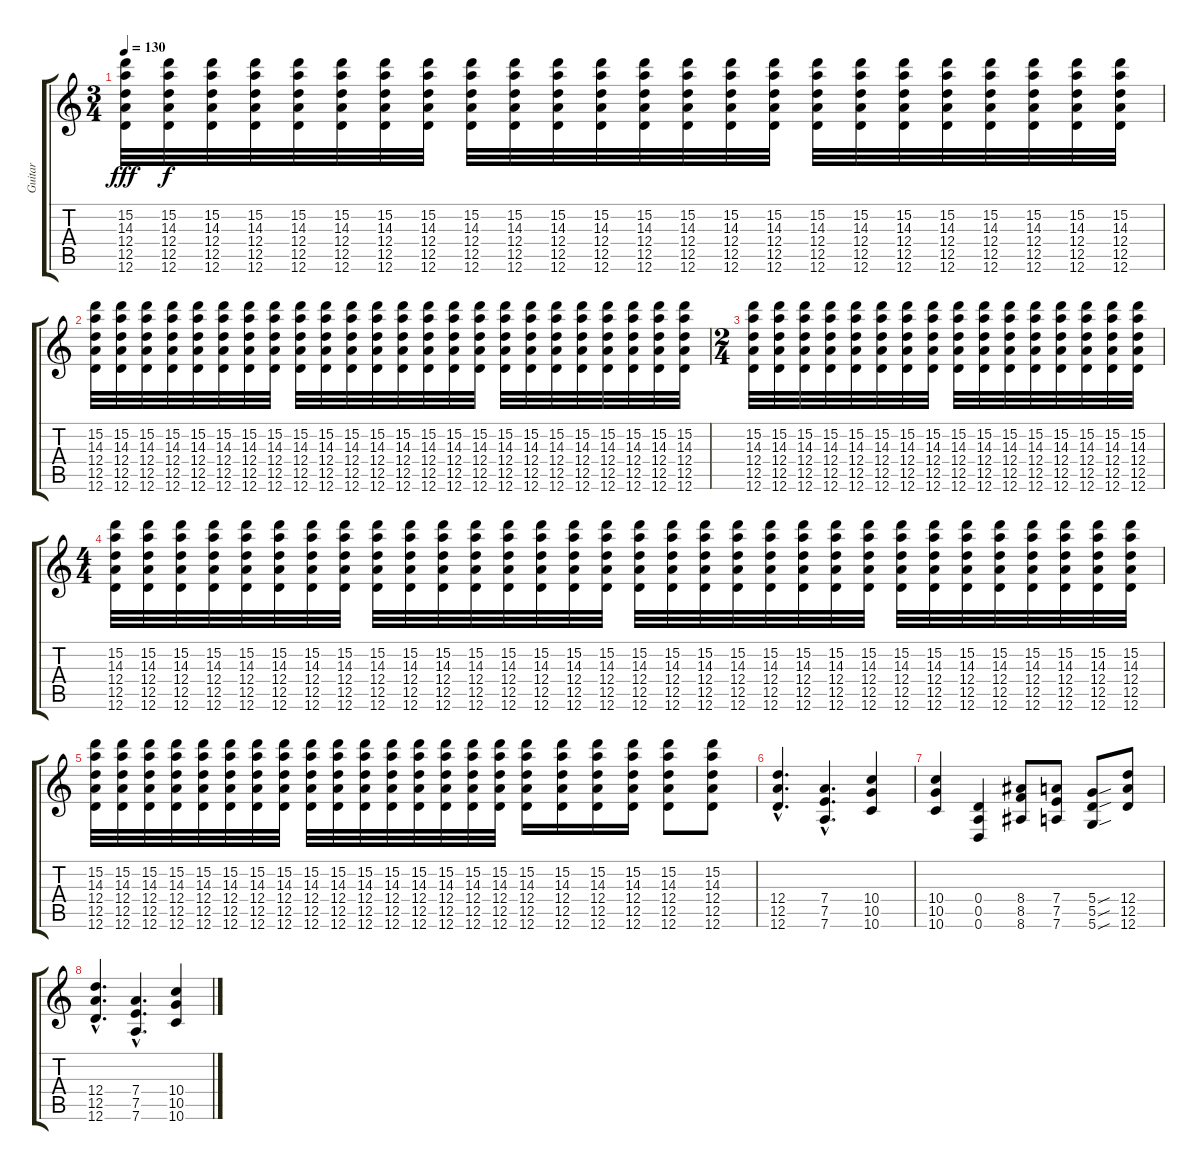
\track ("Guitar" "Guitar") {instrument distortionguitar}
\staff {score tabs}
\tuning (E4 B3 G3 D3 A2 D2) {hide}
\ts (3 4)
\tempo 130
\clef g2
\ks c
(15.2 14.3 12.4 12.5 12.6).32{dy fff} (15.2 14.3 12.4 12.5 12.6).32{dy f} (15.2 14.3 12.4 12.5 12.6).32 (15.2 14.3 12.4 12.5 12.6).32 (15.2 14.3 12.4 12.5 12.6).32 (15.2 14.3 12.4 12.5 12.6).32 (15.2 14.3 12.4 12.5 12.6).32 (15.2 14.3 12.4 12.5 12.6).32 (15.2 14.3 12.4 12.5 12.6).32 (15.2 14.3 12.4 12.5 12.6).32 (15.2 14.3 12.4 12.5 12.6).32 (15.2 14.3 12.4 12.5 12.6).32 (15.2 14.3 12.4 12.5 12.6).32 (15.2 14.3 12.4 12.5 12.6).32 (15.2 14.3 12.4 12.5 12.6).32 (15.2 14.3 12.4 12.5 12.6).32 (15.2 14.3 12.4 12.5 12.6).32 (15.2 14.3 12.4 12.5 12.6).32 (15.2 14.3 12.4 12.5 12.6).32 (15.2 14.3 12.4 12.5 12.6).32 (15.2 14.3 12.4 12.5 12.6).32 (15.2 14.3 12.4 12.5 12.6).32 (15.2 14.3 12.4 12.5 12.6).32 (15.2 14.3 12.4 12.5 12.6).32 |
(15.2 14.3 12.4 12.5 12.6).32 (15.2 14.3 12.4 12.5 12.6).32 (15.2 14.3 12.4 12.5 12.6).32 (15.2 14.3 12.4 12.5 12.6).32 (15.2 14.3 12.4 12.5 12.6).32 (15.2 14.3 12.4 12.5 12.6).32 (15.2 14.3 12.4 12.5 12.6).32 (15.2 14.3 12.4 12.5 12.6).32 (15.2 14.3 12.4 12.5 12.6).32 (15.2 14.3 12.4 12.5 12.6).32 (15.2 14.3 12.4 12.5 12.6).32 (15.2 14.3 12.4 12.5 12.6).32 (15.2 14.3 12.4 12.5 12.6).32 (15.2 14.3 12.4 12.5 12.6).32 (15.2 14.3 12.4 12.5 12.6).32 (15.2 14.3 12.4 12.5 12.6).32 (15.2 14.3 12.4 12.5 12.6).32 (15.2 14.3 12.4 12.5 12.6).32 (15.2 14.3 12.4 12.5 12.6).32 (15.2 14.3 12.4 12.5 12.6).32 (15.2 14.3 12.4 12.5 12.6).32 (15.2 14.3 12.4 12.5 12.6).32 (15.2 14.3 12.4 12.5 12.6).32 (15.2 14.3 12.4 12.5 12.6).32 |
\ts (2 4)
(15.2 14.3 12.4 12.5 12.6).32{volume 4} (15.2 14.3 12.4 12.5 12.6).32 (15.2 14.3 12.4 12.5 12.6).32 (15.2 14.3 12.4 12.5 12.6).32 (15.2 14.3 12.4 12.5 12.6).32 (15.2 14.3 12.4 12.5 12.6).32 (15.2 14.3 12.4 12.5 12.6).32 (15.2 14.3 12.4 12.5 12.6).32 (15.2 14.3 12.4 12.5 12.6).32 (15.2 14.3 12.4 12.5 12.6).32 (15.2 14.3 12.4 12.5 12.6).32 (15.2 14.3 12.4 12.5 12.6).32 (15.2 14.3 12.4 12.5 12.6).32 (15.2 14.3 12.4 12.5 12.6).32 (15.2 14.3 12.4 12.5 12.6).32 (15.2 14.3 12.4 12.5 12.6).32 |
\ts (4 4)
(15.2 14.3 12.4 12.5 12.6).32 (15.2 14.3 12.4 12.5 12.6).32 (15.2 14.3 12.4 12.5 12.6).32 (15.2 14.3 12.4 12.5 12.6).32 (15.2 14.3 12.4 12.5 12.6).32 (15.2 14.3 12.4 12.5 12.6).32 (15.2 14.3 12.4 12.5 12.6).32 (15.2 14.3 12.4 12.5 12.6).32 (15.2 14.3 12.4 12.5 12.6).32 (15.2 14.3 12.4 12.5 12.6).32 (15.2 14.3 12.4 12.5 12.6).32 (15.2 14.3 12.4 12.5 12.6).32 (15.2 14.3 12.4 12.5 12.6).32 (15.2 14.3 12.4 12.5 12.6).32 (15.2 14.3 12.4 12.5 12.6).32 (15.2 14.3 12.4 12.5 12.6).32 (15.2 14.3 12.4 12.5 12.6).32 (15.2 14.3 12.4 12.5 12.6).32 (15.2 14.3 12.4 12.5 12.6).32 (15.2 14.3 12.4 12.5 12.6).32 (15.2 14.3 12.4 12.5 12.6).32 (15.2 14.3 12.4 12.5 12.6).32 (15.2 14.3 12.4 12.5 12.6).32 (15.2 14.3 12.4 12.5 12.6).32 (15.2 14.3 12.4 12.5 12.6).32 (15.2 14.3 12.4 12.5 12.6).32 (15.2 14.3 12.4 12.5 12.6).32 (15.2 14.3 12.4 12.5 12.6).32 (15.2 14.3 12.4 12.5 12.6).32 (15.2 14.3 12.4 12.5 12.6).32 (15.2 14.3 12.4 12.5 12.6).32 (15.2 14.3 12.4 12.5 12.6).32 |
(15.2 14.3 12.4 12.5 12.6).32 (15.2 14.3 12.4 12.5 12.6).32 (15.2 14.3 12.4 12.5 12.6).32 (15.2 14.3 12.4 12.5 12.6).32 (15.2 14.3 12.4 12.5 12.6).32 (15.2 14.3 12.4 12.5 12.6).32 (15.2 14.3 12.4 12.5 12.6).32 (15.2 14.3 12.4 12.5 12.6).32 (15.2 14.3 12.4 12.5 12.6).32 (15.2 14.3 12.4 12.5 12.6).32 (15.2 14.3 12.4 12.5 12.6).32 (15.2 14.3 12.4 12.5 12.6).32 (15.2 14.3 12.4 12.5 12.6).32 (15.2 14.3 12.4 12.5 12.6).32 (15.2 14.3 12.4 12.5 12.6).32 (15.2 14.3 12.4 12.5 12.6).32 (15.2 14.3 12.4 12.5 12.6).16 (15.2 14.3 12.4 12.5 12.6).16 (15.2 14.3 12.4 12.5 12.6).16 (15.2 14.3 12.4 12.5 12.6).16 (15.2 14.3 12.4 12.5 12.6).8 (15.2 14.3 12.4 12.5 12.6).8 |
(12.4{hac} 12.5{hac} 12.6{hac}).4{d volume 13} (7.4{hac} 7.5{hac} 7.6{hac}).4{d} (10.4 10.5 10.6).4 |
(10.4 10.5 10.6).4{volume 13} (0.4 0.5 0.6).4 (8.4 8.5 8.6).8 (7.4 7.5 7.6).8 (5.4{sou} 5.5{sou} 5.6{sou}).8 (12.4 12.5 12.6).8 |
(12.4{hac} 12.5{hac} 12.6{hac}).4{d volume 13} (7.4{hac} 7.5{hac} 7.6{hac}).4{d} (10.4 10.5 10.6).4
